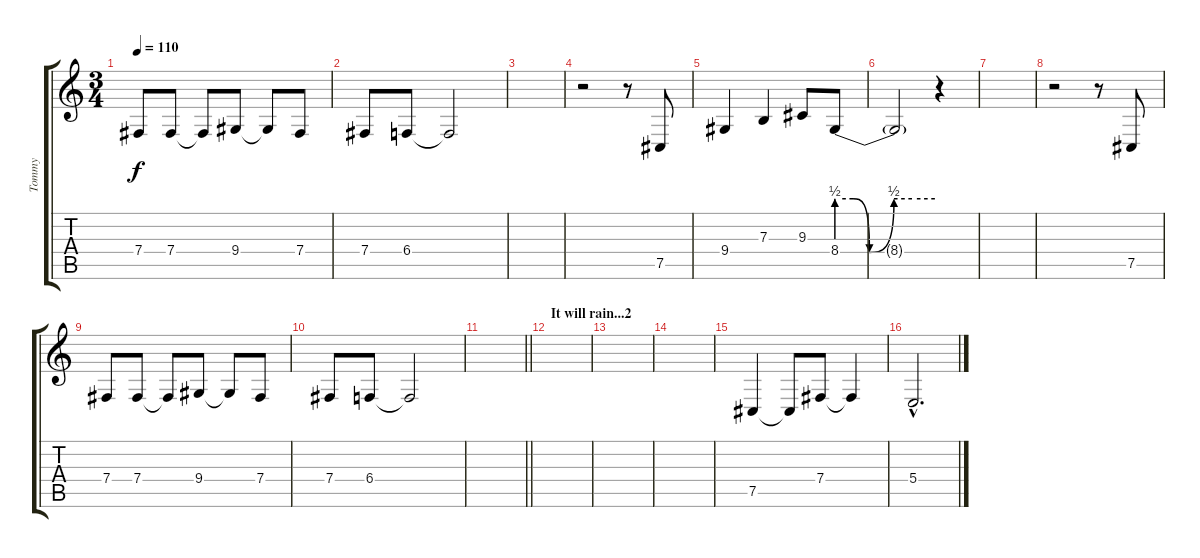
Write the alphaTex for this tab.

\track ("Tommy" "Tommy") {instrument violin}
\staff {score tabs}
\tuning (Db4 Ab3 E3 B2 Gb2 Db2) {hide}
\ts (3 4)
\tempo 110
\clef g2
\ks c
7.4.8{dy f} 7.4.8 7.4{t}.8 9.4.8 9.4{t}.8 7.4.8 |
7.4.8 6.4.8 6.4{t}.2 |
|
r.2 r.8 7.5.8 |
9.4.4 7.3.4 9.3.8 8.4{be (custom 0 2 10 2 20 0 35 2 46 2 60 2)}.8 |
8.4{t}.2 r.4 |
|
r.2 r.8 7.5.8 |
7.4.8 7.4.8 7.4{t}.8 9.4.8 9.4{t}.8 7.4.8 |
7.4.8 6.4.8 6.4{t}.2 |
\barLineRight lightlight
|
\section ("" "It will rain...2")
|
|
|
7.5.4 7.5{t}.8 7.4.8 7.4{t}.4 |
5.4{hac}.2{d}
